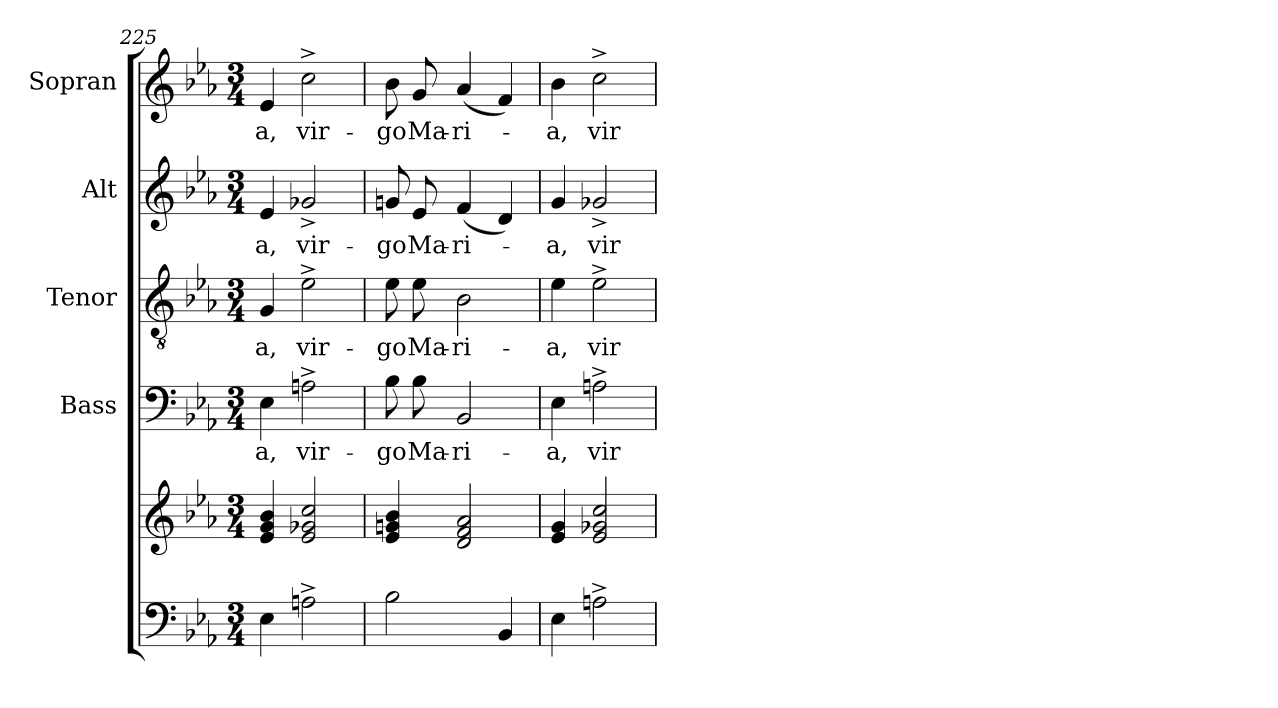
**kern	**kern	**kern	**text	**kern	**text	**kern	**text	**kern	**text
*part5	*part5	*part4	*part4	*part3	*part3	*part2	*part2	*part1	*part1
*staff6	*staff5	*staff4	*staff4	*staff3	*staff3	*staff2	*staff2	*staff1	*staff1
*	*	*I"Bass	*	*I"Tenor	*	*I"Alt	*	*I"Sopran	*
*	*	*I'B.	*	*I'T.	*	*I'A.	*	*I'S.	*
*clefF4	*clefG2	*clefF4	*	*clefGv2	*	*clefG2	*	*clefG2	*
*k[b-e-a-]	*k[b-e-a-]	*k[b-e-a-]	*	*k[b-e-a-]	*	*k[b-e-a-]	*	*k[b-e-a-]	*
*E-:	*E-:	*E-:	*	*E-:	*	*E-:	*	*E-:	*
*M3/4	*M3/4	*M3/4	*	*M3/4	*	*M3/4	*	*M3/4	*
=225	=225	=225	=225	=225	=225	=225	=225	=225	=225
!	!	!	!LO:LY:b	!	!LO:LY:b	!	!LO:LY:b	!	!LO:LY:b
4E-\	4e-/ 4g/ 4b-/	4E-\	-a,	4G/	-a,	4e-/	-a,	4e-/	-a,
!	!	!	!LO:LY:b	!	!LO:LY:b	!	!LO:LY:b	!	!LO:LY:b
2An^>\	2e-/ 2g-X/ 2cc/	2An^>\	vir-	2e-^>\	vir-	2g-X^</	vir-	2cc^>\	vir-
=226	=226	=226	=226	=226	=226	=226	=226	=226	=226
!	!	!	!LO:LY:b	!	!LO:LY:b	!	!LO:LY:b	!	!LO:LY:b
2B-\	4e-/ 4gn/ 4b-/	8B-\	-go	8e-\	-go	8gn/	-go	8b-\	-go
!	!	!	!LO:LY:b	!	!LO:LY:b	!	!LO:LY:b	!	!LO:LY:b
.	.	8B-\	Ma-	8e-\	Ma-	8e-/	Ma-	8g/	Ma-
!	!	!	!LO:LY:b	!	!LO:LY:b	!	!LO:LY:b	!	!LO:LY:b
.	2d/ 2f/ 2a-/	2BB-/	-ri-	2B-\	-ri-	(<4f/	-ri-	(<4a-/	-ri-
4BB-/	.	.	.	.	.	4d/)	.	4f/)	.
=227	=227	=227	=227	=227	=227	=227	=227	=227	=227
!	!	!	!LO:LY:b	!	!LO:LY:b	!	!LO:LY:b	!	!LO:LY:b
4E-\	4e-/ 4g/	4E-\	-a,	4e-\	-a,	4g/	-a,	4b-\	-a,
!	!	!	!LO:LY:b	!	!LO:LY:b	!	!LO:LY:b	!	!LO:LY:b
2An^>\	2e-/ 2g-X/ 2cc/	2An^>\	vir-	2e-^>\	vir-	2g-X^</	vir-	2cc^>\	vir-
=	=	=	=	=	=	=	=	=	=
*-	*-	*-	*-	*-	*-	*-	*-	*-	*-
